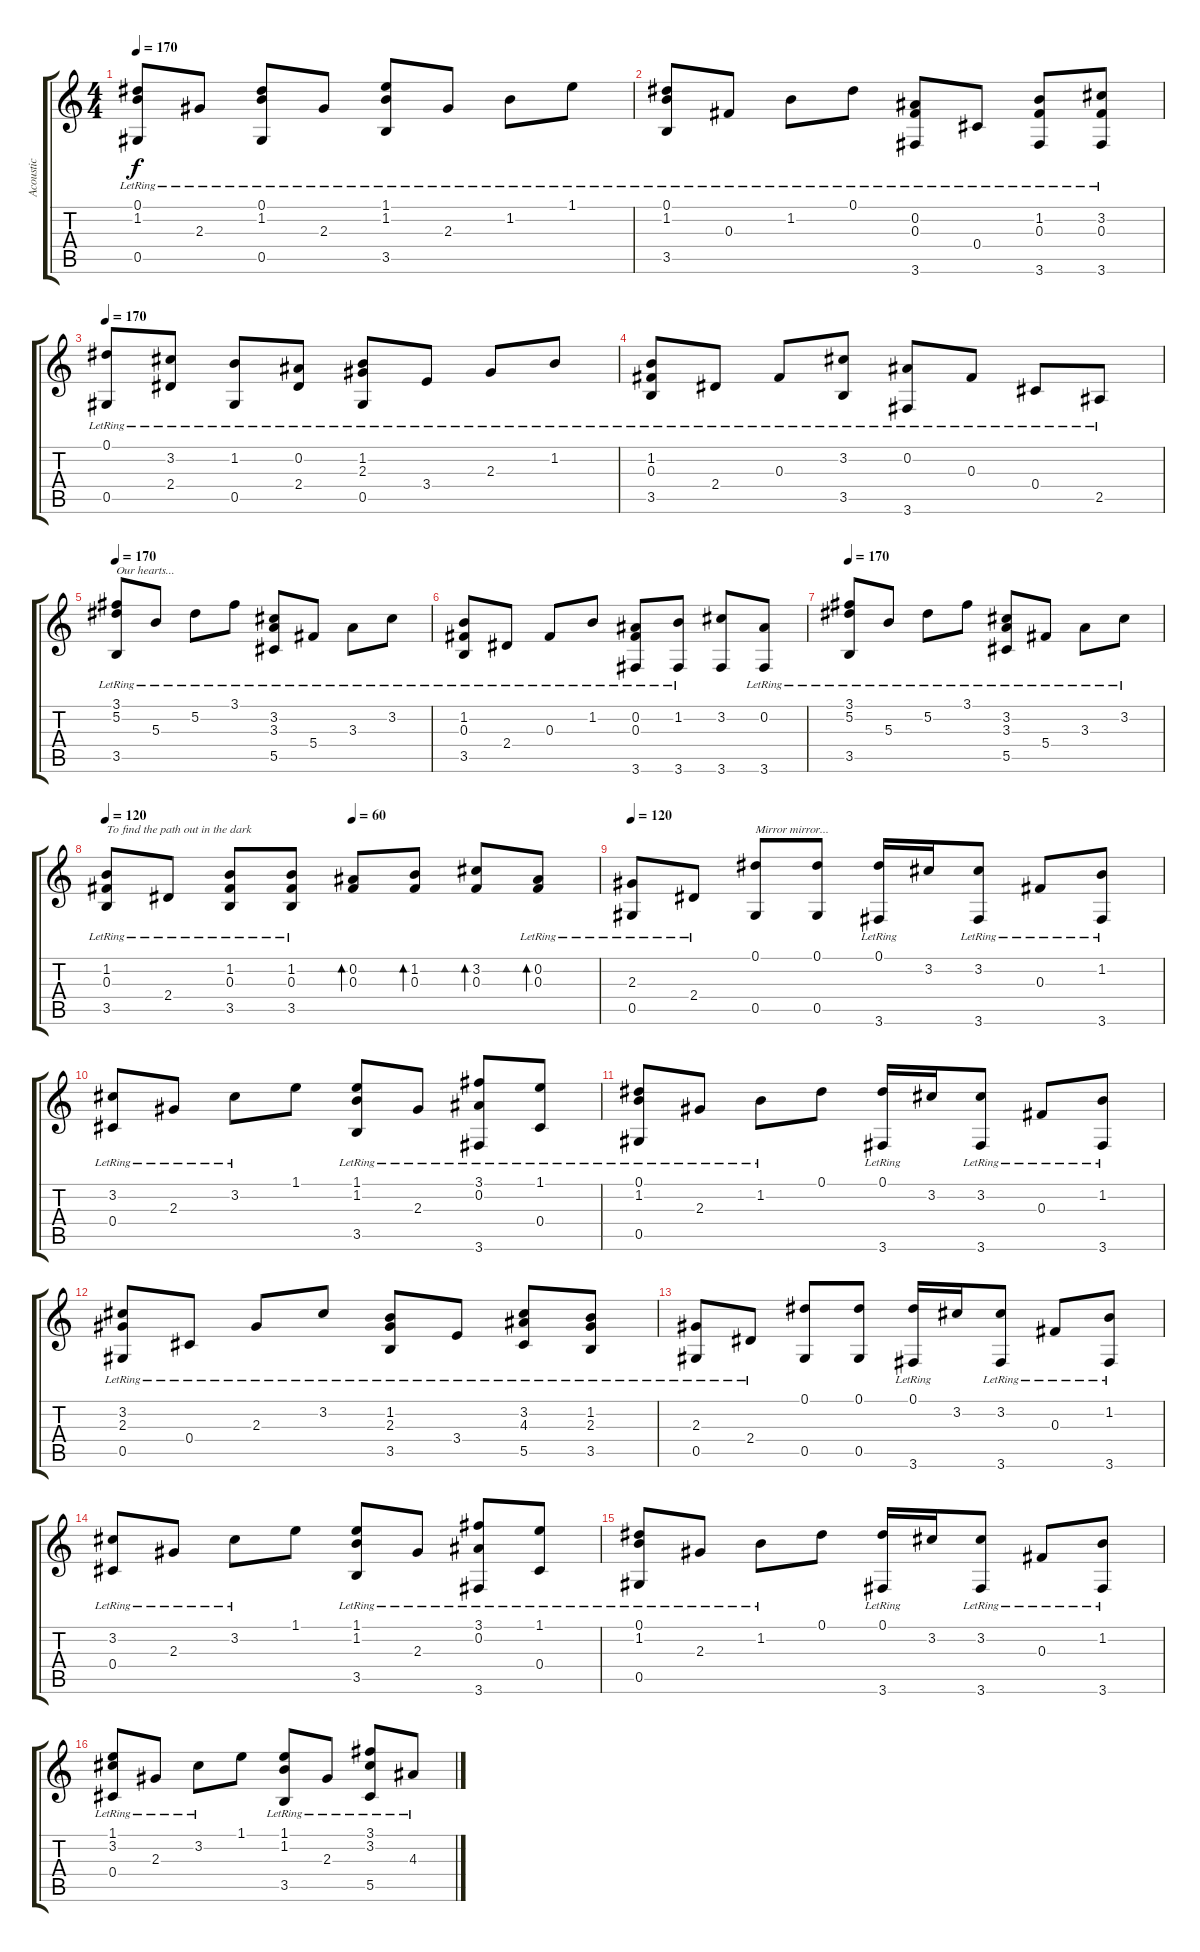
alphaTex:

\track ("Acoustic" "Acoustic") {instrument acousticguitarnylon}
\staff {score tabs}
\tuning (Eb4 Bb3 Gb3 Db3 Ab2 Eb2) {hide}
\ts (4 4)
\tempo 170
\clef g2
\ks c
(0.1{lr} 1.2{lr} 0.5{lr}).8{dy f} 2.3{lr}.8 (0.1{lr} 1.2{lr} 0.5{lr}).8 2.3{lr}.8 (1.1{lr} 1.2{lr} 3.5{lr}).8 2.3{lr}.8 1.2{lr}.8 1.1{lr}.8 |
(0.1{lr} 1.2{lr} 3.5{lr}).8 0.3{lr}.8 1.2{lr}.8 0.1{lr}.8 (0.2{lr} 0.3{lr} 3.6{lr}).8 0.4{lr}.8 (1.2{lr} 0.3{lr} 3.6{lr}).8 (3.2{lr} 0.3{lr} 3.6{lr}).8 |
\tempo 170
(0.1{lr} 0.5{lr}).8 (3.2 2.4{lr}).8 (1.2 0.5{lr}).8 (0.2{lr} 2.4{lr}).8 (1.2{lr} 2.3{lr} 0.5{lr}).8 3.4{lr}.8 2.3{lr}.8 1.2{lr}.8 |
(1.2{lr} 0.3{lr} 3.5{lr}).8 2.4{lr}.8 0.3{lr}.8 (3.2 3.5{lr}).8 (0.2{lr} 3.6{lr}).8 0.3{lr}.8 0.4{lr}.8 2.5{lr}.8 |
\tempo 170
(3.1{lr} 5.2{lr} 3.5{lr}).8{txt "Our hearts..."} 5.3{lr}.8 5.2{lr}.8 3.1{lr}.8 (3.2{lr} 3.3{lr} 5.5{lr}).8 5.4{lr}.8 3.3{lr}.8 3.2{lr}.8 |
(1.2{lr} 0.3{lr} 3.5{lr}).8 2.4{lr}.8 0.3{lr}.8 1.2{lr}.8 (0.2{lr} 0.3{lr} 3.6{lr}).8 (1.2 3.6{lr}).8 (3.2 3.6).8 (0.2{lr} 3.6{lr}).8 |
\tempo 170
(3.1{lr} 5.2{lr} 3.5{lr}).8 5.3{lr}.8 5.2{lr}.8 3.1{lr}.8 (3.2{lr} 3.3{lr} 5.5{lr}).8 5.4{lr}.8 3.3{lr}.8 3.2{lr}.8 |
\tempo 120
\tempo (60 0.5)
(1.2{lr} 0.3{lr} 3.5{lr}).8{txt "To find the path out in the dark"} 2.4{lr}.8 (1.2 0.3 3.5{lr}).8 (1.2 0.3 3.5{lr}).8 (0.2 0.3).8{bd 60} (1.2 0.3).8{bd 60} (3.2 0.3).8{bd 60} (0.2{lr} 0.3{lr}).8{bd 60} |
\tempo 120
(2.3{lr} 0.5{lr}).8 2.4{lr}.8 (0.1 0.5).8{txt "Mirror mirror..."} (0.1 0.5).8 (0.1{lr} 3.6{lr}).16 3.2.16 (3.2{lr} 3.6{lr}).8 0.3{lr}.8 (1.2{lr} 3.6{lr}).8 |
(3.2{lr} 0.4{lr}).8 2.3{lr}.8 3.2{lr}.8 1.1.8 (1.1{lr} 1.2{lr} 3.5{lr}).8 2.3{lr}.8 (3.1 0.2 3.6{lr}).8 (1.1{lr} 0.4{lr}).8 |
(0.1{lr} 1.2{lr} 0.5{lr}).8 2.3{lr}.8 1.2{lr}.8 0.1.8 (0.1{lr} 3.6{lr}).16 3.2.16 (3.2{lr} 3.6{lr}).8 0.3{lr}.8 (1.2{lr} 3.6{lr}).8 |
(3.2{lr} 2.3{lr} 0.5{lr}).8 0.4{lr}.8 2.3{lr}.8 3.2{lr}.8 (1.2{lr} 2.3{lr} 3.5{lr}).8 3.4{lr}.8 (3.2{lr} 4.3{lr} 5.5{lr}).8 (1.2{lr} 2.3{lr} 3.5{lr}).8 |
(2.3{lr} 0.5{lr}).8 2.4{lr}.8 (0.1 0.5).8 (0.1 0.5).8 (0.1{lr} 3.6{lr}).16 3.2.16 (3.2{lr} 3.6{lr}).8 0.3{lr}.8 (1.2{lr} 3.6{lr}).8 |
(3.2{lr} 0.4{lr}).8 2.3{lr}.8 3.2{lr}.8 1.1.8 (1.1{lr} 1.2{lr} 3.5{lr}).8 2.3{lr}.8 (3.1 0.2 3.6{lr}).8 (1.1{lr} 0.4{lr}).8 |
(0.1{lr} 1.2{lr} 0.5{lr}).8 2.3{lr}.8 1.2{lr}.8 0.1.8 (0.1{lr} 3.6{lr}).16 3.2.16 (3.2{lr} 3.6{lr}).8 0.3{lr}.8 (1.2{lr} 3.6{lr}).8 |
(1.1{lr} 3.2{lr} 0.4{lr}).8 2.3{lr}.8 3.2{lr}.8 1.1.8 (1.1{lr} 1.2{lr} 3.5{lr}).8 2.3{lr}.8 (3.1{lr} 3.2{lr} 5.5{lr}).8 4.3{lr}.8
